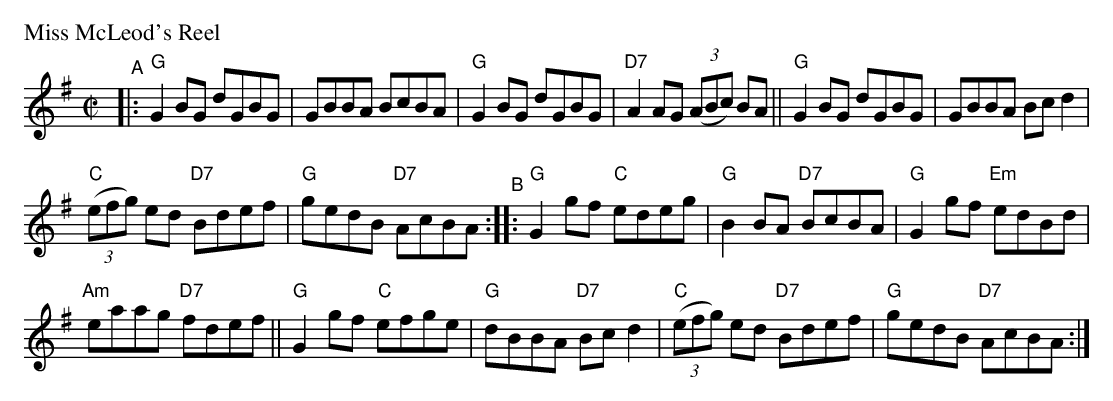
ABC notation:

X:1
P: Miss McLeod's Reel
M: C|
L: 1/8
K: G
"^A"|:"G"G2BG dGBG | GBBA BcBA | "G"G2BG dGBG | "D7"A2AG ((3ABc) BA || "G"G2BG dGBG | GBBA Bcd2 |
"C"((3efg) ed "D7"Bdef | "G"gedB "D7"AcBA "^B":: "G"G2gf "C"edeg | "G"B2BA "D7"BcBA | "G"G2gf "Em"edBd |
"Am"eaag "D7"fdef || "G"G2gf "C"efge | "G"dBBA "D7"Bcd2 | "C"((3efg) ed "D7"Bdef | "G"gedB "D7"AcBA :|
